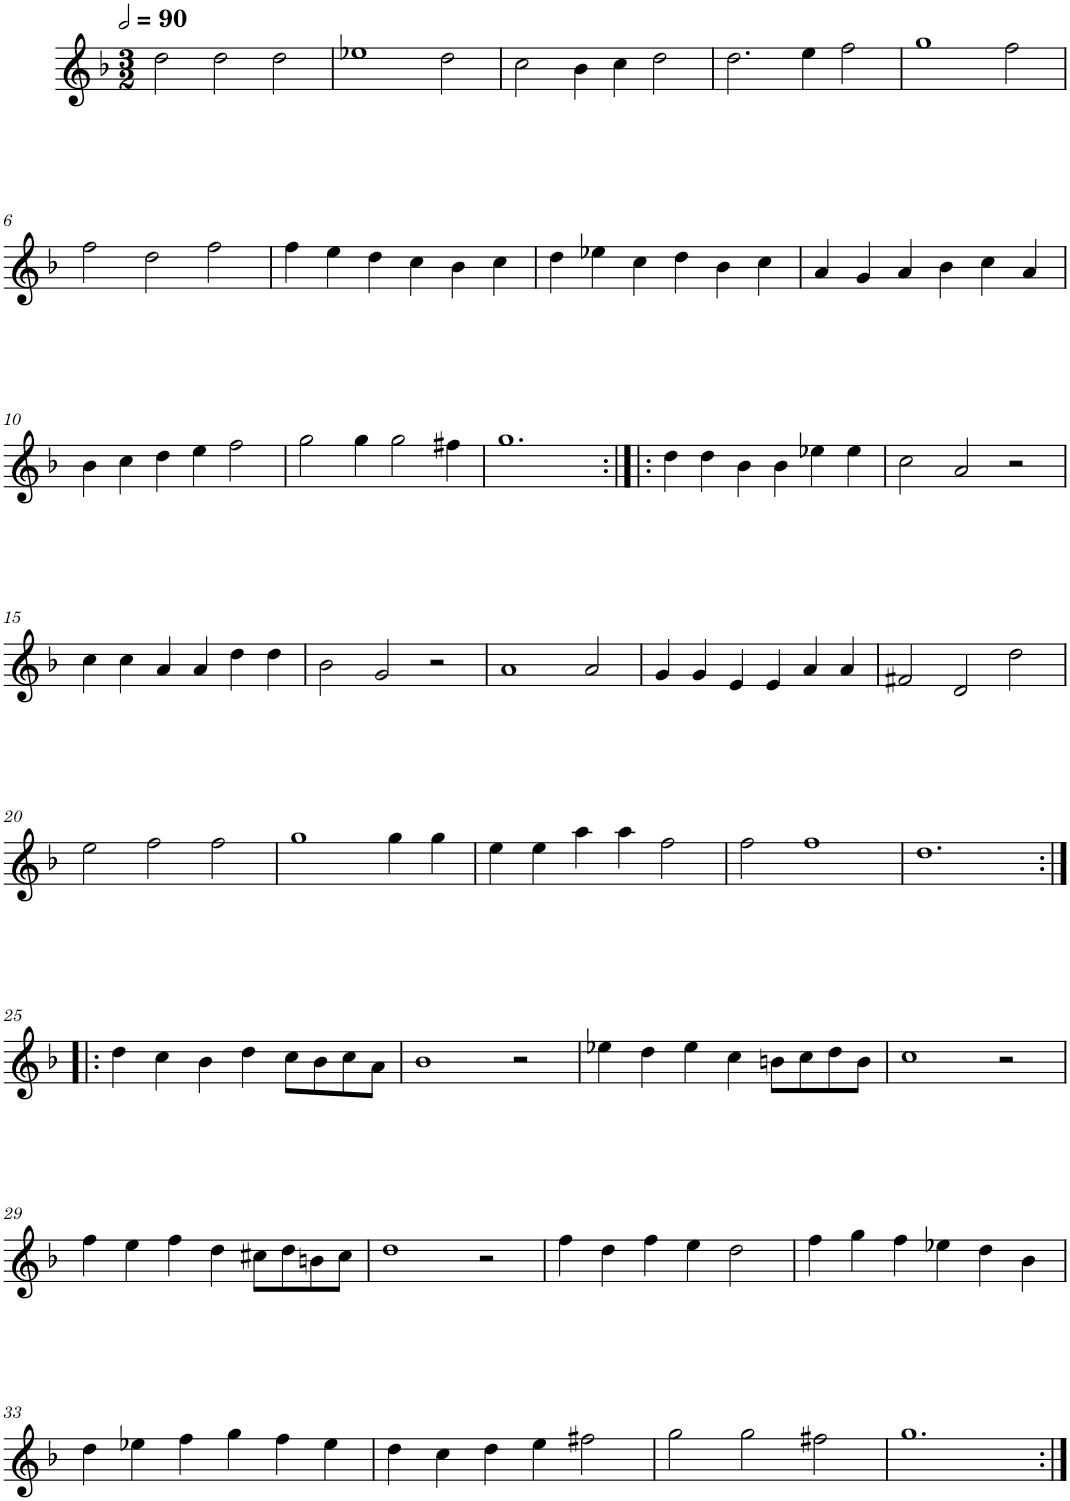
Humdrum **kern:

**kern
*part1
*staff1
*I"Cinq parties
*clefG2
*k[b-]
*M3/2
*MM180
=1
2dd\
2dd\
2dd\
=2
1ee-X
2dd\
=3
2cc\
4b-\
4cc\
2dd\
=4
2.dd\
4ee\
2ff\
=5
1gg
2ff\
!!LO:LB:g=z
=6
2ff\
2dd\
2ff\
=7
4ff\
4ee\
4dd\
4cc\
4b-\
4cc\
=8
4dd\
4ee-X\
4cc\
4dd\
4b-\
4cc\
=9
4a/
4g/
4a/
4b-\
4cc\
4a/
!!LO:LB:g=z
=10
4b-\
4cc\
4dd\
4ee\
2ff\
=11
2gg\
4gg\
2gg\
4ff#X\
=12
1.gg
=13:|!|:
4dd\
4dd\
4b-\
4b-\
4ee-X\
4ee-\
=14
2cc\
2a/
2r
!!LO:LB:g=z
=15
4cc\
4cc\
4a/
4a/
4dd\
4dd\
=16
2b-\
2g/
2r
=17
1a
2a/
=18
4g/
4g/
4e/
4e/
4a/
4a/
=19
2f#X/
2d/
2dd\
!!LO:LB:g=z
=20
2ee\
2ff\
2ff\
=21
1gg
4gg\
4gg\
=22
4ee\
4ee\
4aa\
4aa\
2ff\
=23
2ff\
1ff
=24
1.dd
!!LO:LB:g=z
=25:|!|:
4dd\
4cc\
4b-\
4dd\
8cc\L
8b-\
8cc\
8a\J
=26
1b-
2r
=27
4ee-X\
4dd\
4ee-\
4cc\
8bn\L
8cc\
8dd\
8b\J
=28
1cc
2r
!!LO:LB:g=z
=29
4ff\
4ee\
4ff\
4dd\
8cc#X\L
8dd\
8bn\
8cc#\J
=30
1dd
2r
=31
4ff\
4dd\
4ff\
4ee\
2dd\
=32
4ff\
4gg\
4ff\
4ee-X\
4dd\
4b-\
!!LO:LB:g=z
=33
4dd\
4ee-X\
4ff\
4gg\
4ff\
4ee-\
=34
4dd\
4cc\
4dd\
4ee\
2ff#X\
=35
2gg\
2gg\
2ff#X\
=36
1.gg
=:|!
*-
